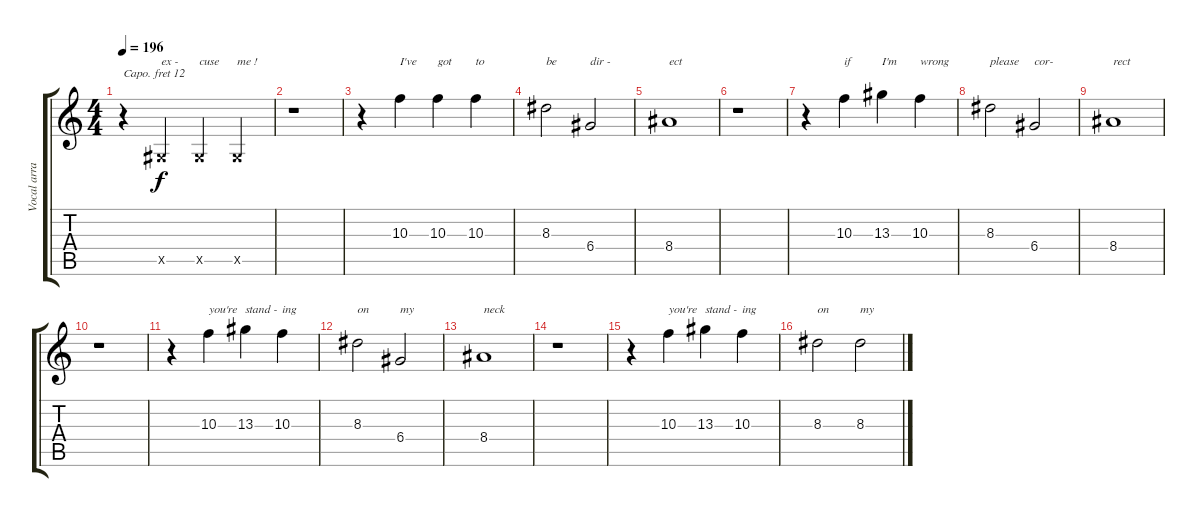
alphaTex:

\track ("Vocal arrangement" "Vocal arra") {instrument lead6voice}
\staff {score tabs}
\capo 12
\tuning (E4 B3 G3 D3 A2 E2) {hide}
\ts (4 4)
\tempo 196
\clef g2
\ks c
r.4{dy f} -1.5{x}.4{txt "ex -"} -1.5{x}.4{txt "cuse"} -1.5{x}.4{txt "me !"} |
r.1 |
r.4 10.3.4{txt "I've"} 10.3.4{txt "got"} 10.3.4{txt "to"} |
8.3.2{txt "be"} 6.4.2{txt "dir -"} |
8.4.1{txt "ect"} |
r.1 |
r.4 10.3.4{txt "if"} 13.3.4{txt "I'm"} 10.3.4{txt "wrong"} |
8.3.2{txt "please"} 6.4.2{txt "cor-"} |
8.4.1{txt "rect"} |
r.1 |
r.4 10.3.4{txt "you're"} 13.3.4{txt "stand -"} 10.3.4{txt "ing"} |
8.3.2{txt "on"} 6.4.2{txt "my"} |
8.4.1{txt "neck"} |
r.1 |
r.4 10.3.4{txt "you're"} 13.3.4{txt "stand -"} 10.3.4{txt "ing"} |
8.3.2{txt "on"} 8.3.2{txt "my"}
